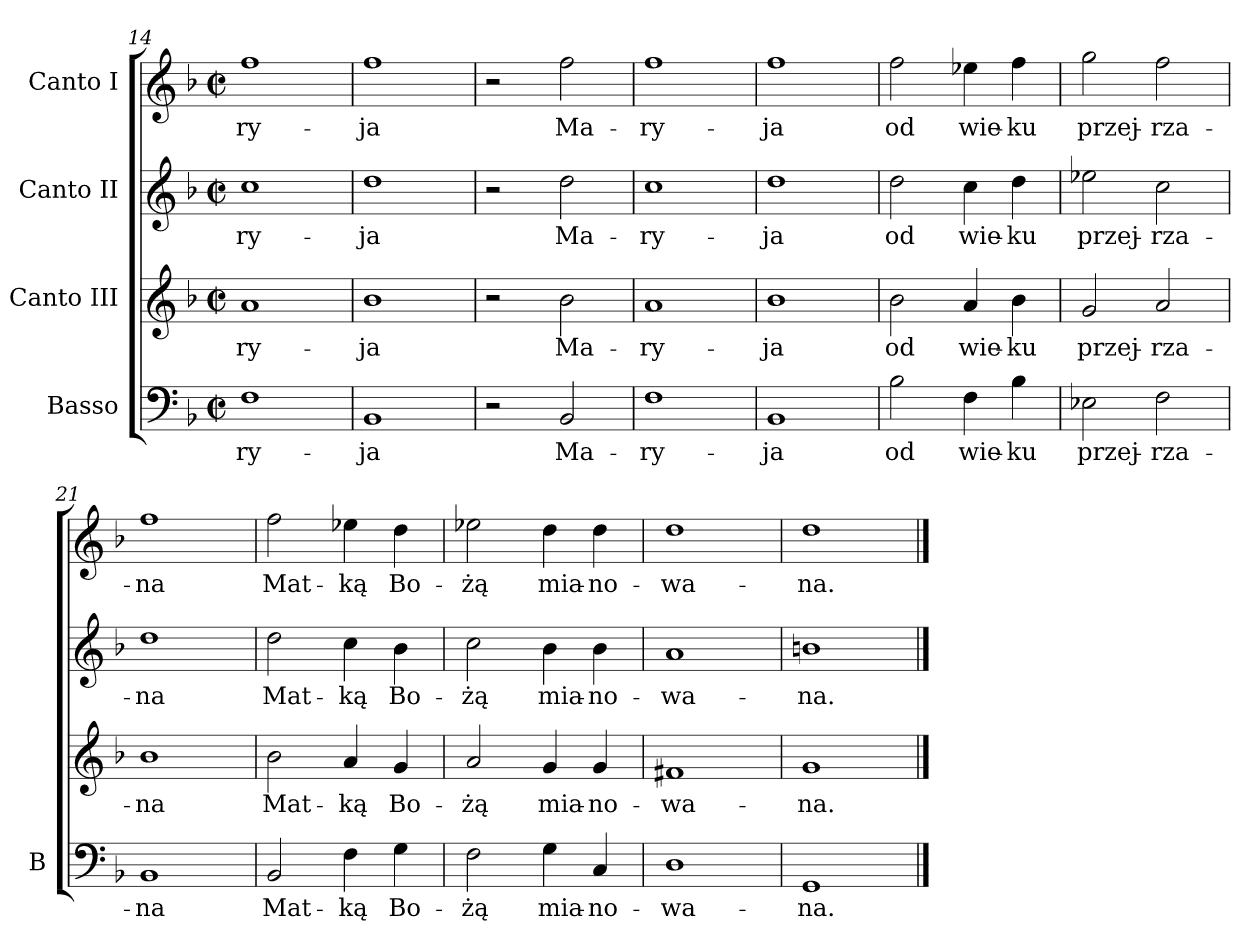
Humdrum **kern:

**kern	**text	**kern	**text	**kern	**text	**kern	**text
*part4	*part4	*part3	*part3	*part2	*part2	*part1	*part1
*staff4	*staff4	*staff3	*staff3	*staff2	*staff2	*staff1	*staff1
*I"Basso	*	*I"Canto III	*	*I"Canto II	*	*I"Canto I	*
*I'B	*	*	*	*	*	*	*
*clefF4	*	*clefG2	*	*clefG2	*	*clefG2	*
*k[b-]	*	*k[b-]	*	*k[b-]	*	*k[b-]	*
*M2/2	*	*M2/2	*	*M2/2	*	*M2/2	*
*met(c|)	*	*met(c|)	*	*met(c|)	*	*met(c|)	*
=14	=14	=14	=14	=14	=14	=14	=14
1F	-ry-	1a	-ry-	1cc	-ry-	1ff	-ry-
=15	=15	=15	=15	=15	=15	=15	=15
1BB-	-ja	1b-	-ja	1dd	-ja	1ff	-ja
=16	=16	=16	=16	=16	=16	=16	=16
2r	.	2r	.	2r	.	2r	.
2BB-/	Ma-	2b-\	Ma-	2dd\	Ma-	2ff\	Ma-
=17	=17	=17	=17	=17	=17	=17	=17
1F	-ry-	1a	-ry-	1cc	-ry-	1ff	-ry-
=18	=18	=18	=18	=18	=18	=18	=18
1BB-	-ja	1b-	-ja	1dd	-ja	1ff	-ja
=19	=19	=19	=19	=19	=19	=19	=19
2B-\	od	2b-\	od	2dd\	od	2ff\	od
4F\	wie-	4a/	wie-	4cc\	wie-	4ee-X\	wie-
4B-\	-ku	4b-\	-ku	4dd\	-ku	4ff\	-ku
=20	=20	=20	=20	=20	=20	=20	=20
2E-X\	przej-	2g/	przej-	2ee-X\	przej-	2gg\	przej-
2F\	-rza-	2a/	-rza-	2cc\	-rza-	2ff\	-rza-
=21	=21	=21	=21	=21	=21	=21	=21
1BB-	-na	1b-	-na	1dd	-na	1ff	-na
=22	=22	=22	=22	=22	=22	=22	=22
2BB-/	Mat-	2b-\	Mat-	2dd\	Mat-	2ff\	Mat-
4F\	-ką	4a/	-ką	4cc\	-ką	4ee-X\	-ką
4G\	Bo-	4g/	Bo-	4b-\	Bo-	4dd\	Bo-
=23	=23	=23	=23	=23	=23	=23	=23
2F\	-żą	2a/	-żą	2cc\	-żą	2ee-X\	-żą
4G\	mia-	4g/	mia-	4b-\	mia-	4dd\	mia-
4C/	-no-	4g/	-no-	4b-\	-no-	4dd\	-no-
=24	=24	=24	=24	=24	=24	=24	=24
1D	-wa-	1f#X	-wa-	1a	-wa-	1dd	-wa-
=25	=25	=25	=25	=25	=25	=25	=25
1GG	-na.	1g	-na.	1bn	-na.	1dd	-na.
==	==	==	==	==	==	==	==
*-	*-	*-	*-	*-	*-	*-	*-
